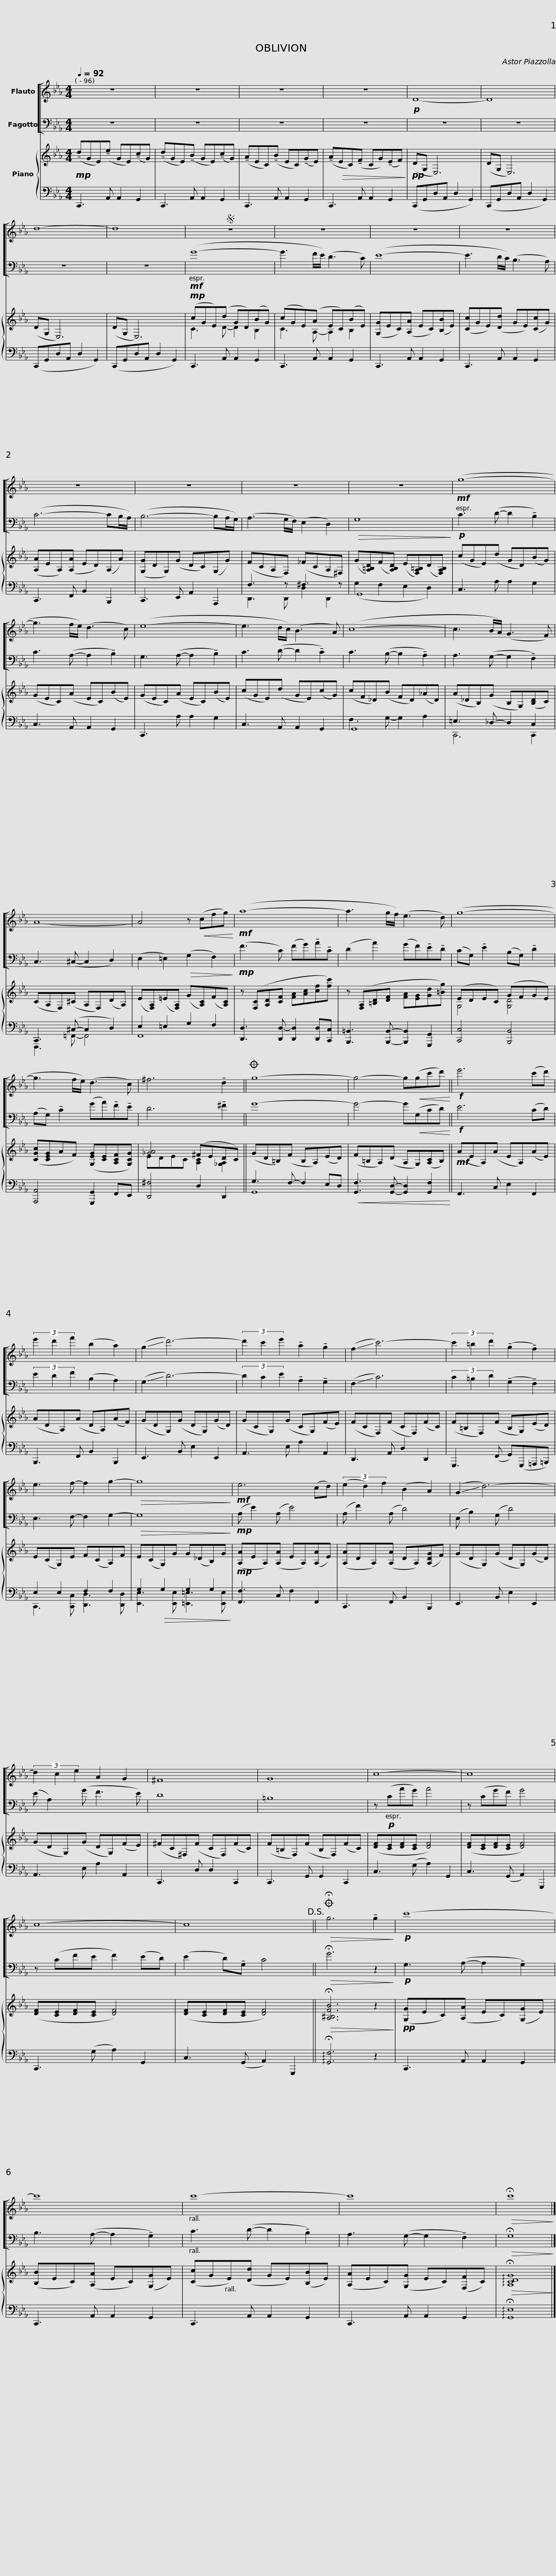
X:1
%%score [ 1 2 ] { ( 3 5 ) | ( 4 6 ) }
L:1/8
Q:1/4=92
M:4/4
I:linebreak $
K:Eb
V:1 treble
V:2 bass
V:3 treble
V:5 treble
V:4 bass
V:6 bass
V:1
 z8 | z8 | z8 | z8 |$!p! D8- | %5
 D8 | d8- | d8 |$S z8 | z8 | %10
 z8 |$ z8 | z8 |$ z8 | z8 |$ %15
 z8 |!mf! (g8- | g3 f/e/) (d3 c) |$ (e8- | e3 d/c/) (B3 A) | %20
 (c8- | c3 B/A/) (G3 F) |$ A8- | A4 z!<(! (cfg)!<)! |!mf! (a8- |$ %25
 a3 g/f/) (e3 d) | (g8- | g3 f/e/) (d3 c) |$ ^f6 !tenuto!d2 ||O g8- | %30
 g4- g!<(!(gc'd')!<)! ||$!f! e'6 (c'd') | (3e'2 d'2 f'2 (b2 a2) | (!-(!g2 !-)!d'6-) | (3d'2 c'2 e'2 !tenuto!a2 !tenuto!g2 |$ %35
 (!-(!f2 !-)!c'6-) | (3c'2 =b2 d'2 (!tenuto!g2 !tenuto!f2) |$ e3 f- f2 g2- |!>(! g8!>)! |$!mf! e6 (cd) | %40
 (3(e2 d2) f2 (B2 A2) | (!-(!G2 !-)!d6-) | (3d2 c2 e2 A2 G2 |$ ^F8 | G8 | %45
 c8- |$ c8 | c8- | c8!D.S.! ||$O!>(! !fermata!g6 !tenuto!g2!>)! | %50
!p! c'8- | c'8 |$ c'8- | c'8 |!>(! !fermata!c'8!>)! |] %55
V:2
 z8 | z8 | z8 | z8 |$ z8 | %5
 z8 | z8 | z8 |$!mf! (G8- | G3 F/E/) (D3 C) | %10
 (E8- |$ E3 D/C/) (B,3 A,) | (C6- CB,/A,/) |$ (B,6- B,A,/G,/) | (A,3 G,/F,/) (E,2 D,2) |$ %15
!>(! G,8!>)! |!p! C3 (D- D2 !tenuto!B,2) | C3 (A,- A,2 !tenuto!B,2) |$ G,3 (A,- A,2 !tenuto!B,2) | C3 (D- D2 !tenuto!C2) | %20
 C3 (B,- B,2 !tenuto!A,2) | A,3 (G,- G,2 !tenuto!F,2) |$ C,3 (^C,- C,2 D,2) | (E,2 =E,2)!>(! (G,2 F,2)!>)! |!mp! (F3 C) (FG)!tenuto!A!tenuto!C |$ %25
 (D2 A2) (GF)!tenuto!E!tenuto!D | (CG,) !tenuto!E2 (B,G,) !tenuto!D2 | (A,G,) !tenuto!C2 (GA)!tenuto!F!tenuto!E |$ D6 !tenuto!^F2 || G8- | %30
 G4- G!<(!(G,CD)!<)! ||$!f! E6 (CD) | (3E2 D2 F2 (B,2 A,2) | (!-(!G,2 !-)!D6-) | (3D2 C2 E2 !tenuto!A,2 !tenuto!G,2 |$ %35
 (!-(!F,2 !-)!C6) | (3C2 =B,2 D2 (!tenuto!G,2 !tenuto!F,2) |$ E,3 F,- F,2 G,2- |!>(! G,8!>)! |$!mp! (A, E2) (A, E4) | %40
 (A, F2) (A, D4) | (E, B,2) (G, D4) | (E A,2) (G F3 E) |$ D8 | =B,8 | %45
 z!p! (CAG) A4 |$ z (CGF) G4 | z (CFE F2) (ED) | (E2 D)!tenuto!G, C4 ||$!>(! !fermata!G6 z2!>)! | %50
!p! G,3 (A,- A,2 !tenuto!G,2) | B,3 (A,- A,2 !tenuto!G,2) |$ C3 (D- D2 !tenuto!B,2) | A,3 (G,- G,2 !tenuto!F,2) |!>(! !fermata!G,8!>)! |] %55
V:3
!mp! (!tenuto!dGE)(!tenuto!e GE)(!tenuto!cG) | (!tenuto!dGE)(!tenuto!B GE)(!tenuto!cG) | (!tenuto!AEC)(!tenuto!B EC)(!tenuto!GE) | (!tenuto!A!>(!EC)(!tenuto!F CG)(!tenuto!EF)!>)! |$!pp! (DG, E,6) | %5
 (DG, E,6) | (DG, E,6) | (DG, E,6) |$!mp! (cGE)(d GD)(BG) | (cGE)(A EC)(BE) | %10
 ([G,G]EC)([A,A] EC)([B,B]E) |$ ([Cc]GE)([Dd] GE)([Cc]G) | ([A,A]EA,)([A,A] ED)(A,A) |$ ([G,G]DG,)(G DC)(G,G) | (FCA,F,) (_FCA,^F,) |$ %15
 (G[A,=B,D])(F[A,B,D]) (E[F,A,=B,])(D[F,A,B,]) | (cGE)(d GD)(BG) | (GEC)(A EC)(BE) |$ (GEC)(A EC)(BE) | (cGE)(d GE)(cG) | %20
 (cF_D)(B FD)(_AD) | (A_DB,)(G B,G,)([B,D]C) |$ (CA,F,)(^C A,F,)(DA,) | (E[F,A,])(=E[F,A,]) (G[A,C])(F[A,C]) | z ([F,C][A,D][CF] [FA][Ac][cf][fc']) |$ %25
 z ([F,A,][=B,D][DF] [FA][EG][Gd][=Bg]) | (EDEC) (GFGE) | ([CGc][CEG]AF) ([G,EG][CE][A,CF][G,CG]) |$ [_GA]4 (^FEDC) || (GD=B,)(F B,A,)(ED) | %30
 (F=B,A,)(D A,G,)([A,C]B,) ||$!mf! (AEA,)(A EA,)(AE) | (ADA,)(A DA,)(AF) | (GDG,)(G DG,)(GD) | (GCG,)(G CG,)(FE) |$ %35
 (FCF,)(F CF,)(FC) | (F=B,F,)(F B,G,)(ED) |$ E(CG,)E F(CA,)F | E(CG,)G G(_DB,)G |$!mp! ([A,A]EA,)([A,A] EA,)([A,A]E) | %40
 ([A,A]DA,)([A,A] DA,)([A,DG]F) | (GDG,)(G DG,)(GD) | (GDG,)(G DG,)(FE) |$ (^FC^F,)(F CF,)(FC) | (F=B,F,)(F B,F,)(FC) | %45
 ([DF][CE][DF][CE] [DF]4) |$ ([DF][CE][DF][CE] [DF]4) | ([DF][CE][DF][CE] [DF]4) | ([DF][CE][DF][CE] [DF]4) ||$!>(! !fermata![A,^B,FB]6 z2!>)! | %50
!pp! ([G,G]EC)([A,A] EC)([G,G]E) | ([B,B]EC)([A,A] EC)([G,G]E) |$ ([Cc]GE)([Dd] GE)([B,B]E) | ([A,A]EC)([G,G] EC)([F,F]C) |!>(! !arpeggio!!fermata![A,CDG]8!>)! |] %55
V:4
 C,,3 A,, A,,2 G,,2 | C,,3 A,, A,,2 G,,2 | C,,3 A,, A,,2 G,,2 | C,,3 A,, A,,2 G,,2 |$ (C,,G,,D,A,, D,2 G,,2) | %5
 (C,,G,,D,A,, D,2 G,,2) | (C,,G,,D,A,, D,2 G,,2) | (C,,G,,D,A,, D,2 G,,2) |$ C,,3 A,, A,,2 G,,2 | C,,3 A,, A,,2 G,,2 | %10
 C,,3 A,, A,,2 G,,2 |$ C,,3 A,, A,,2 G,,2 | C,,3 F,, B,,2 B,,,2 |$ C,,3 E,, A,,2 A,,,2 | F,3 z ^F,3 z |$ %15
 G,,8 | C,3 A, A,2 G,2 | C,3 A,, A,,2 G,,2 |$ C,,3 A, A,2 G,2 | C,3 A,, A,,2 G,,2 | %20
 G,,8 | =E,3 _D,- D,2 C,2 |$ C,,3 (^C,- C,2 D,2) | E,2 =E,2 G,2 F,2 | [D,,D,]3 [D,,D,-] [D,,D,]2 [D,,D,][C,,C,] |$ %25
 [B,,,=B,,]3 [B,,,B,,]- [B,,,B,,]2 [G,,,G,,]2 | [C,,C,]4 [B,,,B,,]4 | [A,,,A,,]4 [G,,,G,,]2 F,,E,, |$ [D,,^F,]4 D,2 D,,2 || G,3 F,- F,2 E,D, | %30
!<(! [G,,F,]3 [G,,D,]- [G,,D,]2 [G,,F,]2!<)! ||$ F,,3 C, E,2 F,,2 | B,,,3 F,, B,,2 B,,,2 | E,,3 B,, E,2 E,,2 | A,,3 E, A,2 A,,2 |$ %35
 D,,3 A,, D,2 D,,2 | G,,,3 (F,, G,,)(G,,,=A,,,=B,,,) |$ E,2 E,2 F,2 F,2 | G,2!>(! G,2 G,2 G,2!>)! |$ [F,,F,]3 C, F,2 F,,2 | %40
 C,,3 F,, B,,2 B,,,2 | E,,3 B,, E,2 E,,2 | A,,3 E, A,2 A,,2 |$ C,,3 D, D,2 C,,2 | C,,3 G,, G,,2 C,,2 | %45
 C,3 (G, A,2) G,,2 |$ C,3 (G,, A,,2) G,,,2 | C,,3 (G, A,2) G,,2 | C,3 (G,, A,,2) G,,,2 ||$ !arpeggio!!fermata![G,,F,]6 z2 | %50
 C,,3 A,, A,,2 G,,2 | C,,3 A,, A,,2 G,,2 |$ C,,3 A,, A,,2 G,,2 | C,,3 A,, A,,2 G,,2 | !arpeggio!!fermata![G,,E,]8 |] %55
V:5
 x8 | x8 | x8 | x8 |$ x8 | %5
 x8 | x8 | x8 |$ C3 D- D2 B,2 | C3 A,- A,2 B,2 | %10
 x8 |$ x8 | x8 |$ x8 | x8 |$ %15
 x8 | x8 | x8 |$ x8 | x8 | %20
 x8 | x8 |$ x8 | x8 | x8 |$ %25
 x8 | G,4 [G,D]4 | x8 |$ EDEC [A,C]2 [_G,A,]2 || x8 | %30
 x8 ||$ x8 | x8 | x8 | x8 |$ %35
 x8 | x8 |$ x8 | x8 |$ x8 | %40
 x8 | x8 | x8 |$ x8 | x8 | %45
 x8 |$ x8 | x8 | x8 ||$ x8 | %50
 x8 | x8 |$ x8 | x8 | x8 |] %55
V:6
 x8 | x8 | x8 | x8 |$ x8 | %5
 x8 | x8 | x8 |$ x8 | x8 | %10
 x8 |$ x8 | x8 |$ x8 | D,,3 D,, D,2 D,,2 |$ %15
 (G,2 F,2 E,2 D,2) | x8 | x8 |$ x8 | x8 | %20
 F,3 G,- G,2 A,2 | C,,6 C,,2 |$ F,,,3 =F,,- F,,4 | F,,8 | x8 |$ %25
 x8 | x8 | x8 |$ x8 || G,,8 | %30
 x8 ||$ x8 | x8 | x8 | x8 |$ %35
 x8 | x8 |$ C,,3 [C,,C,] [D,,D,]3 [D,,D,] | [E,,E,]3 [E,,E,] [=E,,=E,]3 [E,,E,] |$ x8 | %40
 x8 | x8 | x8 |$ x8 | x8 | %45
 x8 |$ x8 | x8 | x8 ||$ x8 | %50
 x8 | x8 |$ x8 | x8 | x8 |] %55
